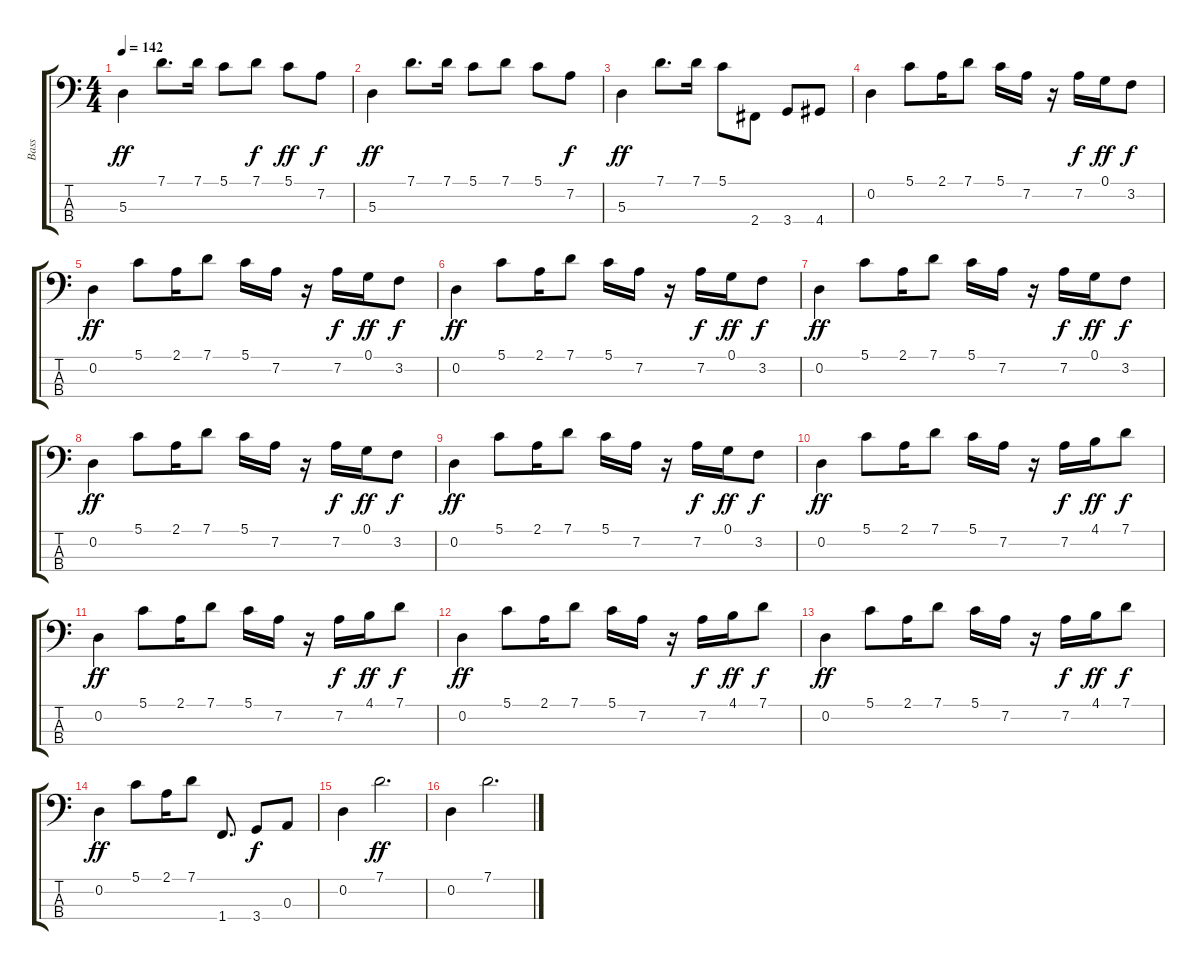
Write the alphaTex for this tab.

\track ("Bass" "Bass") {instrument electricbasspick}
\staff {score tabs}
\tuning (G2 D2 A1 E1) {hide}
\ts (4 4)
\tempo 142
\clef f4
\ks c
5.3.4{dy ff} 7.1.8{d} 7.1.16 5.1.8 7.1.8{dy f} 5.1.8{dy ff} 7.2.8{dy f} |
5.3.4{dy ff} 7.1.8{d} 7.1.16 5.1.8 7.1.8 5.1.8 7.2.8{dy f} |
5.3.4{dy ff} 7.1.8{d} 7.1.16 5.1.8 2.4.8 3.4.8 4.4.8 |
0.2.4 5.1.8 2.1.16 7.1.8 5.1.16 7.2.16 r.16 7.2.16{dy f} 0.1.16{dy ff} 3.2.8{dy f} |
0.2.4{dy ff} 5.1.8 2.1.16 7.1.8 5.1.16 7.2.16 r.16 7.2.16{dy f} 0.1.16{dy ff} 3.2.8{dy f} |
0.2.4{dy ff} 5.1.8 2.1.16 7.1.8 5.1.16 7.2.16 r.16 7.2.16{dy f} 0.1.16{dy ff} 3.2.8{dy f} |
0.2.4{dy ff} 5.1.8 2.1.16 7.1.8 5.1.16 7.2.16 r.16 7.2.16{dy f} 0.1.16{dy ff} 3.2.8{dy f} |
0.2.4{dy ff} 5.1.8 2.1.16 7.1.8 5.1.16 7.2.16 r.16 7.2.16{dy f} 0.1.16{dy ff} 3.2.8{dy f} |
0.2.4{dy ff} 5.1.8 2.1.16 7.1.8 5.1.16 7.2.16 r.16 7.2.16{dy f} 0.1.16{dy ff} 3.2.8{dy f} |
0.2.4{dy ff} 5.1.8 2.1.16 7.1.8 5.1.16 7.2.16 r.16 7.2.16{dy f} 4.1.16{dy ff} 7.1.8{dy f} |
0.2.4{dy ff} 5.1.8 2.1.16 7.1.8 5.1.16 7.2.16 r.16 7.2.16{dy f} 4.1.16{dy ff} 7.1.8{dy f} |
0.2.4{dy ff} 5.1.8 2.1.16 7.1.8 5.1.16 7.2.16 r.16 7.2.16{dy f} 4.1.16{dy ff} 7.1.8{dy f} |
0.2.4{dy ff} 5.1.8 2.1.16 7.1.8 5.1.16 7.2.16 r.16 7.2.16{dy f} 4.1.16{dy ff} 7.1.8{dy f} |
0.2.4{dy ff} 5.1.8 2.1.16 7.1.8 1.4.8{d} 3.4.8{dy f} 0.3.8 |
0.2.4 7.1.2{d dy ff} |
0.2.4 7.1.2{d}
